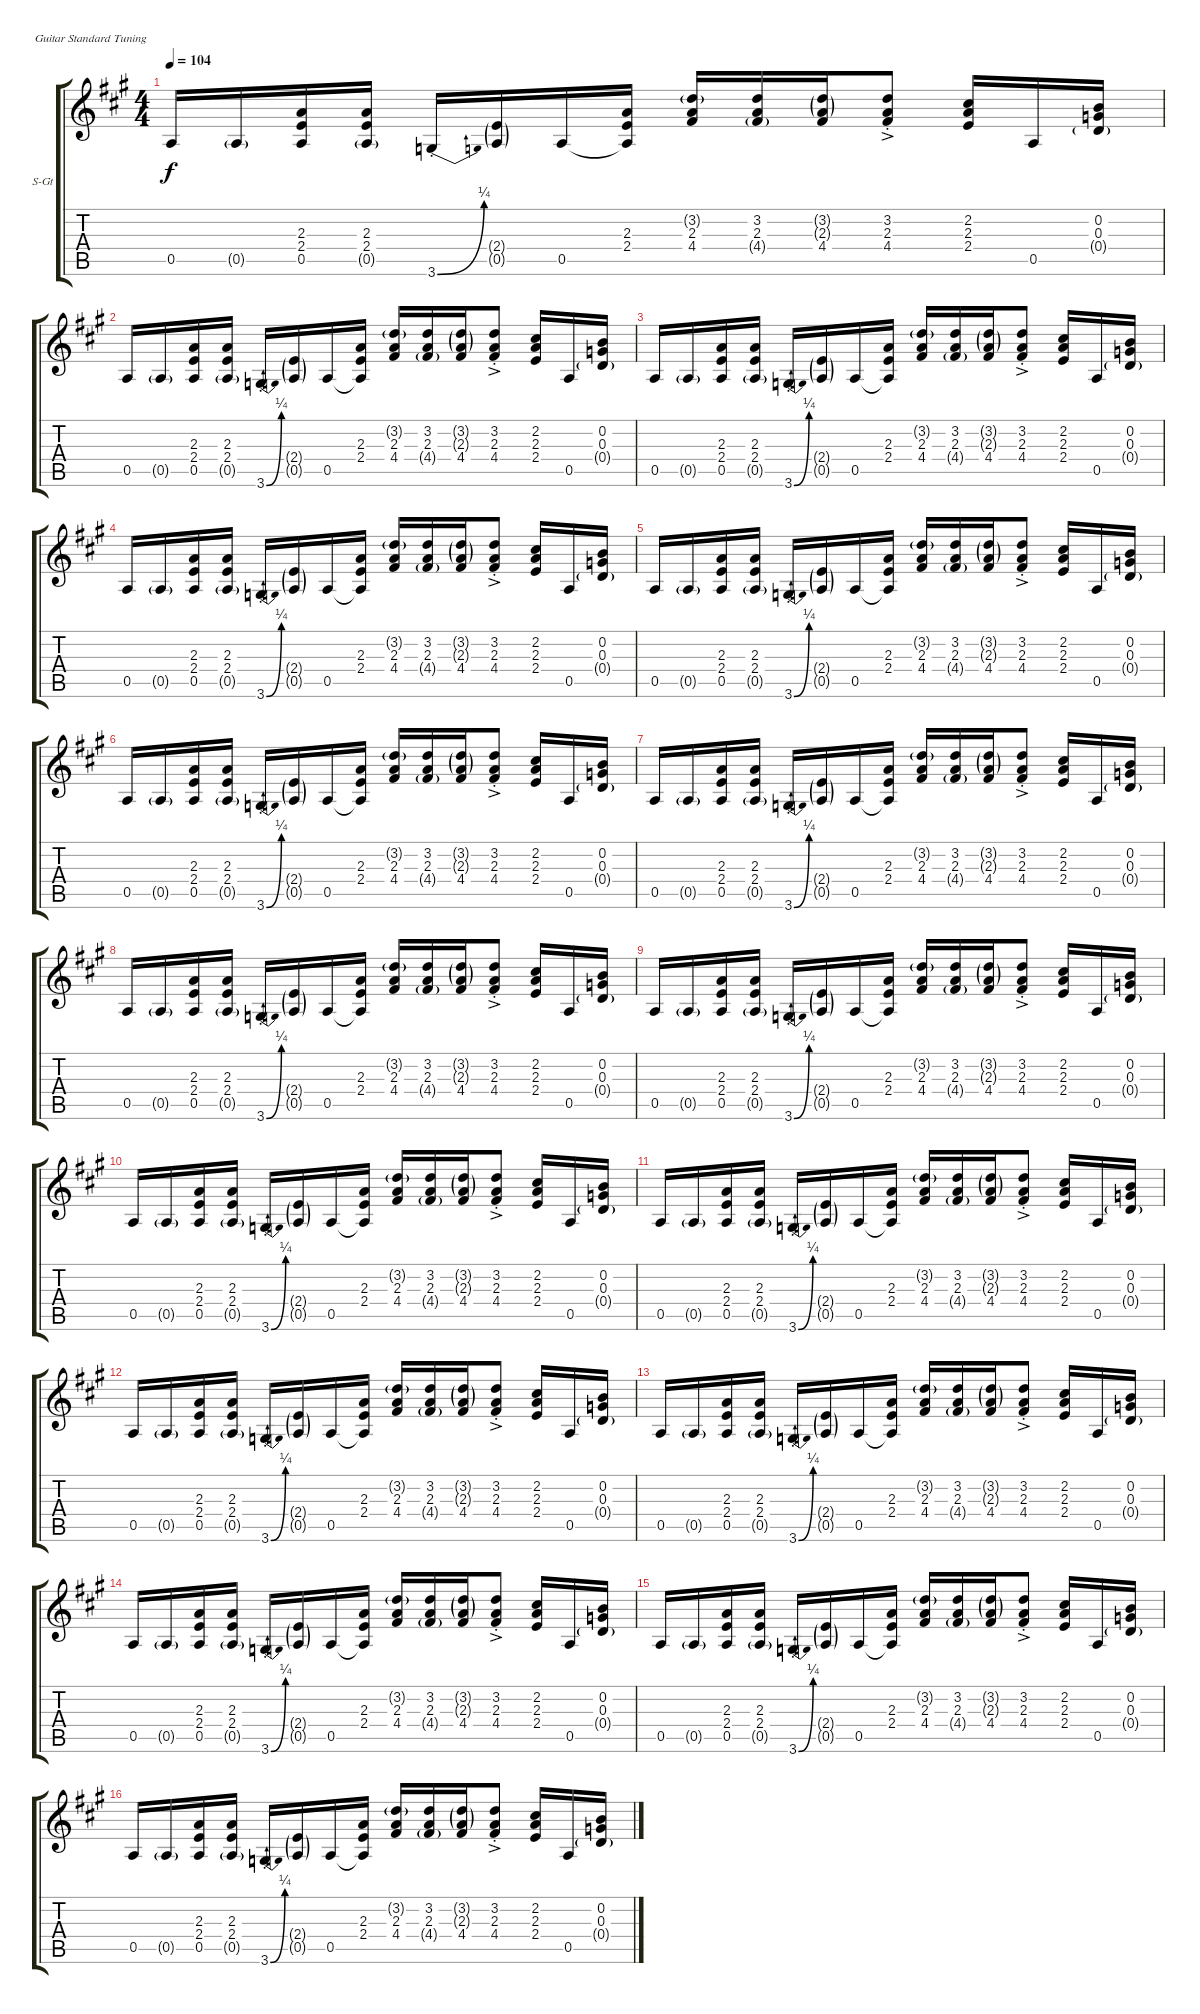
\bracketExtendMode groupsimilarinstruments
\firstSystemTrackNameOrientation horizontal
\otherSystemsTrackNameOrientation horizontal
\track ("Steel Guitar" "S-Gt") {instrument acousticguitarsteel}
\staff {score tabs}
\tuning (E4 B3 G3 D3 A2 E2)
\ts (4 4)
\tempo 104
\clef g2
\ks a
0.5.16{dy f} 0.5{g}.16 (2.3 2.4 0.5).16 (2.3 2.4 0.5{g}).16 3.6{be (bend 0 0 24.599999999999998 1) st}.16 (0.5{g} 2.4{g}).16 0.5.16 (2.3 2.4 0.5{t}).16 (3.2{g} 2.3 4.4).16 (3.2 2.3 4.4{g}).16 (3.2{g} 2.3{g} 4.4).16 (3.2{ac st} 2.3{st} 4.4{st}).8 (2.2 2.3 2.4).16 0.5.16 (0.3 0.4{g} 0.2).16 |
0.5.16 0.5{g}.16 (2.3 2.4 0.5).16 (2.3 2.4 0.5{g}).16 3.6{be (bend 0 0 24.599999999999998 1) st}.16 (0.5{g} 2.4{g}).16 0.5.16 (2.3 2.4 0.5{t}).16 (3.2{g} 2.3 4.4).16 (3.2 2.3 4.4{g}).16 (3.2{g} 2.3{g} 4.4).16 (3.2{ac st} 2.3{st} 4.4{st}).8 (2.2 2.3 2.4).16 0.5.16 (0.3 0.4{g} 0.2).16 |
0.5.16 0.5{g}.16 (2.3 2.4 0.5).16 (2.3 2.4 0.5{g}).16 3.6{be (bend 0 0 24.599999999999998 1) st}.16 (0.5{g} 2.4{g}).16 0.5.16 (2.3 2.4 0.5{t}).16 (3.2{g} 2.3 4.4).16 (3.2 2.3 4.4{g}).16 (3.2{g} 2.3{g} 4.4).16 (3.2{ac st} 2.3{st} 4.4{st}).8 (2.2 2.3 2.4).16 0.5.16 (0.3 0.4{g} 0.2).16 |
0.5.16 0.5{g}.16 (2.3 2.4 0.5).16 (2.3 2.4 0.5{g}).16 3.6{be (bend 0 0 24.599999999999998 1) st}.16 (0.5{g} 2.4{g}).16 0.5.16 (2.3 2.4 0.5{t}).16 (3.2{g} 2.3 4.4).16 (3.2 2.3 4.4{g}).16 (3.2{g} 2.3{g} 4.4).16 (3.2{ac st} 2.3{st} 4.4{st}).8 (2.2 2.3 2.4).16 0.5.16 (0.3 0.4{g} 0.2).16 |
0.5.16 0.5{g}.16 (2.3 2.4 0.5).16 (2.3 2.4 0.5{g}).16 3.6{be (bend 0 0 24.599999999999998 1) st}.16 (0.5{g} 2.4{g}).16 0.5.16 (2.3 2.4 0.5{t}).16 (3.2{g} 2.3 4.4).16 (3.2 2.3 4.4{g}).16 (3.2{g} 2.3{g} 4.4).16 (3.2{ac st} 2.3{st} 4.4{st}).8 (2.2 2.3 2.4).16 0.5.16 (0.3 0.4{g} 0.2).16 |
0.5.16 0.5{g}.16 (2.3 2.4 0.5).16 (2.3 2.4 0.5{g}).16 3.6{be (bend 0 0 24.599999999999998 1) st}.16 (0.5{g} 2.4{g}).16 0.5.16 (2.3 2.4 0.5{t}).16 (3.2{g} 2.3 4.4).16 (3.2 2.3 4.4{g}).16 (3.2{g} 2.3{g} 4.4).16 (3.2{ac st} 2.3{st} 4.4{st}).8 (2.2 2.3 2.4).16 0.5.16 (0.3 0.4{g} 0.2).16 |
0.5.16 0.5{g}.16 (2.3 2.4 0.5).16 (2.3 2.4 0.5{g}).16 3.6{be (bend 0 0 24.599999999999998 1) st}.16 (0.5{g} 2.4{g}).16 0.5.16 (2.3 2.4 0.5{t}).16 (3.2{g} 2.3 4.4).16 (3.2 2.3 4.4{g}).16 (3.2{g} 2.3{g} 4.4).16 (3.2{ac st} 2.3{st} 4.4{st}).8 (2.2 2.3 2.4).16 0.5.16 (0.3 0.4{g} 0.2).16 |
0.5.16 0.5{g}.16 (2.3 2.4 0.5).16 (2.3 2.4 0.5{g}).16 3.6{be (bend 0 0 24.599999999999998 1) st}.16 (0.5{g} 2.4{g}).16 0.5.16 (2.3 2.4 0.5{t}).16 (3.2{g} 2.3 4.4).16 (3.2 2.3 4.4{g}).16 (3.2{g} 2.3{g} 4.4).16 (3.2{ac st} 2.3{st} 4.4{st}).8 (2.2 2.3 2.4).16 0.5.16 (0.3 0.4{g} 0.2).16 |
0.5.16 0.5{g}.16 (2.3 2.4 0.5).16 (2.3 2.4 0.5{g}).16 3.6{be (bend 0 0 24.599999999999998 1) st}.16 (0.5{g} 2.4{g}).16 0.5.16 (2.3 2.4 0.5{t}).16 (3.2{g} 2.3 4.4).16 (3.2 2.3 4.4{g}).16 (3.2{g} 2.3{g} 4.4).16 (3.2{ac st} 2.3{st} 4.4{st}).8 (2.2 2.3 2.4).16 0.5.16 (0.3 0.4{g} 0.2).16 |
0.5.16 0.5{g}.16 (2.3 2.4 0.5).16 (2.3 2.4 0.5{g}).16 3.6{be (bend 0 0 24.599999999999998 1) st}.16 (0.5{g} 2.4{g}).16 0.5.16 (2.3 2.4 0.5{t}).16 (3.2{g} 2.3 4.4).16 (3.2 2.3 4.4{g}).16 (3.2{g} 2.3{g} 4.4).16 (3.2{ac st} 2.3{st} 4.4{st}).8 (2.2 2.3 2.4).16 0.5.16 (0.3 0.4{g} 0.2).16 |
0.5.16 0.5{g}.16 (2.3 2.4 0.5).16 (2.3 2.4 0.5{g}).16 3.6{be (bend 0 0 24.599999999999998 1) st}.16 (0.5{g} 2.4{g}).16 0.5.16 (2.3 2.4 0.5{t}).16 (3.2{g} 2.3 4.4).16 (3.2 2.3 4.4{g}).16 (3.2{g} 2.3{g} 4.4).16 (3.2{ac st} 2.3{st} 4.4{st}).8 (2.2 2.3 2.4).16 0.5.16 (0.3 0.4{g} 0.2).16 |
0.5.16 0.5{g}.16 (2.3 2.4 0.5).16 (2.3 2.4 0.5{g}).16 3.6{be (bend 0 0 24.599999999999998 1) st}.16 (0.5{g} 2.4{g}).16 0.5.16 (2.3 2.4 0.5{t}).16 (3.2{g} 2.3 4.4).16 (3.2 2.3 4.4{g}).16 (3.2{g} 2.3{g} 4.4).16 (3.2{ac st} 2.3{st} 4.4{st}).8 (2.2 2.3 2.4).16 0.5.16 (0.3 0.4{g} 0.2).16 |
0.5.16 0.5{g}.16 (2.3 2.4 0.5).16 (2.3 2.4 0.5{g}).16 3.6{be (bend 0 0 24.599999999999998 1) st}.16 (0.5{g} 2.4{g}).16 0.5.16 (2.3 2.4 0.5{t}).16 (3.2{g} 2.3 4.4).16 (3.2 2.3 4.4{g}).16 (3.2{g} 2.3{g} 4.4).16 (3.2{ac st} 2.3{st} 4.4{st}).8 (2.2 2.3 2.4).16 0.5.16 (0.3 0.4{g} 0.2).16 |
0.5.16 0.5{g}.16 (2.3 2.4 0.5).16 (2.3 2.4 0.5{g}).16 3.6{be (bend 0 0 24.599999999999998 1) st}.16 (0.5{g} 2.4{g}).16 0.5.16 (2.3 2.4 0.5{t}).16 (3.2{g} 2.3 4.4).16 (3.2 2.3 4.4{g}).16 (3.2{g} 2.3{g} 4.4).16 (3.2{ac st} 2.3{st} 4.4{st}).8 (2.2 2.3 2.4).16 0.5.16 (0.3 0.4{g} 0.2).16 |
0.5.16 0.5{g}.16 (2.3 2.4 0.5).16 (2.3 2.4 0.5{g}).16 3.6{be (bend 0 0 24.599999999999998 1) st}.16 (0.5{g} 2.4{g}).16 0.5.16 (2.3 2.4 0.5{t}).16 (3.2{g} 2.3 4.4).16 (3.2 2.3 4.4{g}).16 (3.2{g} 2.3{g} 4.4).16 (3.2{ac st} 2.3{st} 4.4{st}).8 (2.2 2.3 2.4).16 0.5.16 (0.3 0.4{g} 0.2).16 |
0.5.16 0.5{g}.16 (2.3 2.4 0.5).16 (2.3 2.4 0.5{g}).16 3.6{be (bend 0 0 24.599999999999998 1) st}.16 (0.5{g} 2.4{g}).16 0.5.16 (2.3 2.4 0.5{t}).16 (3.2{g} 2.3 4.4).16 (3.2 2.3 4.4{g}).16 (3.2{g} 2.3{g} 4.4).16 (3.2{ac st} 2.3{st} 4.4{st}).8 (2.2 2.3 2.4).16 0.5.16 (0.3 0.4{g} 0.2).16
